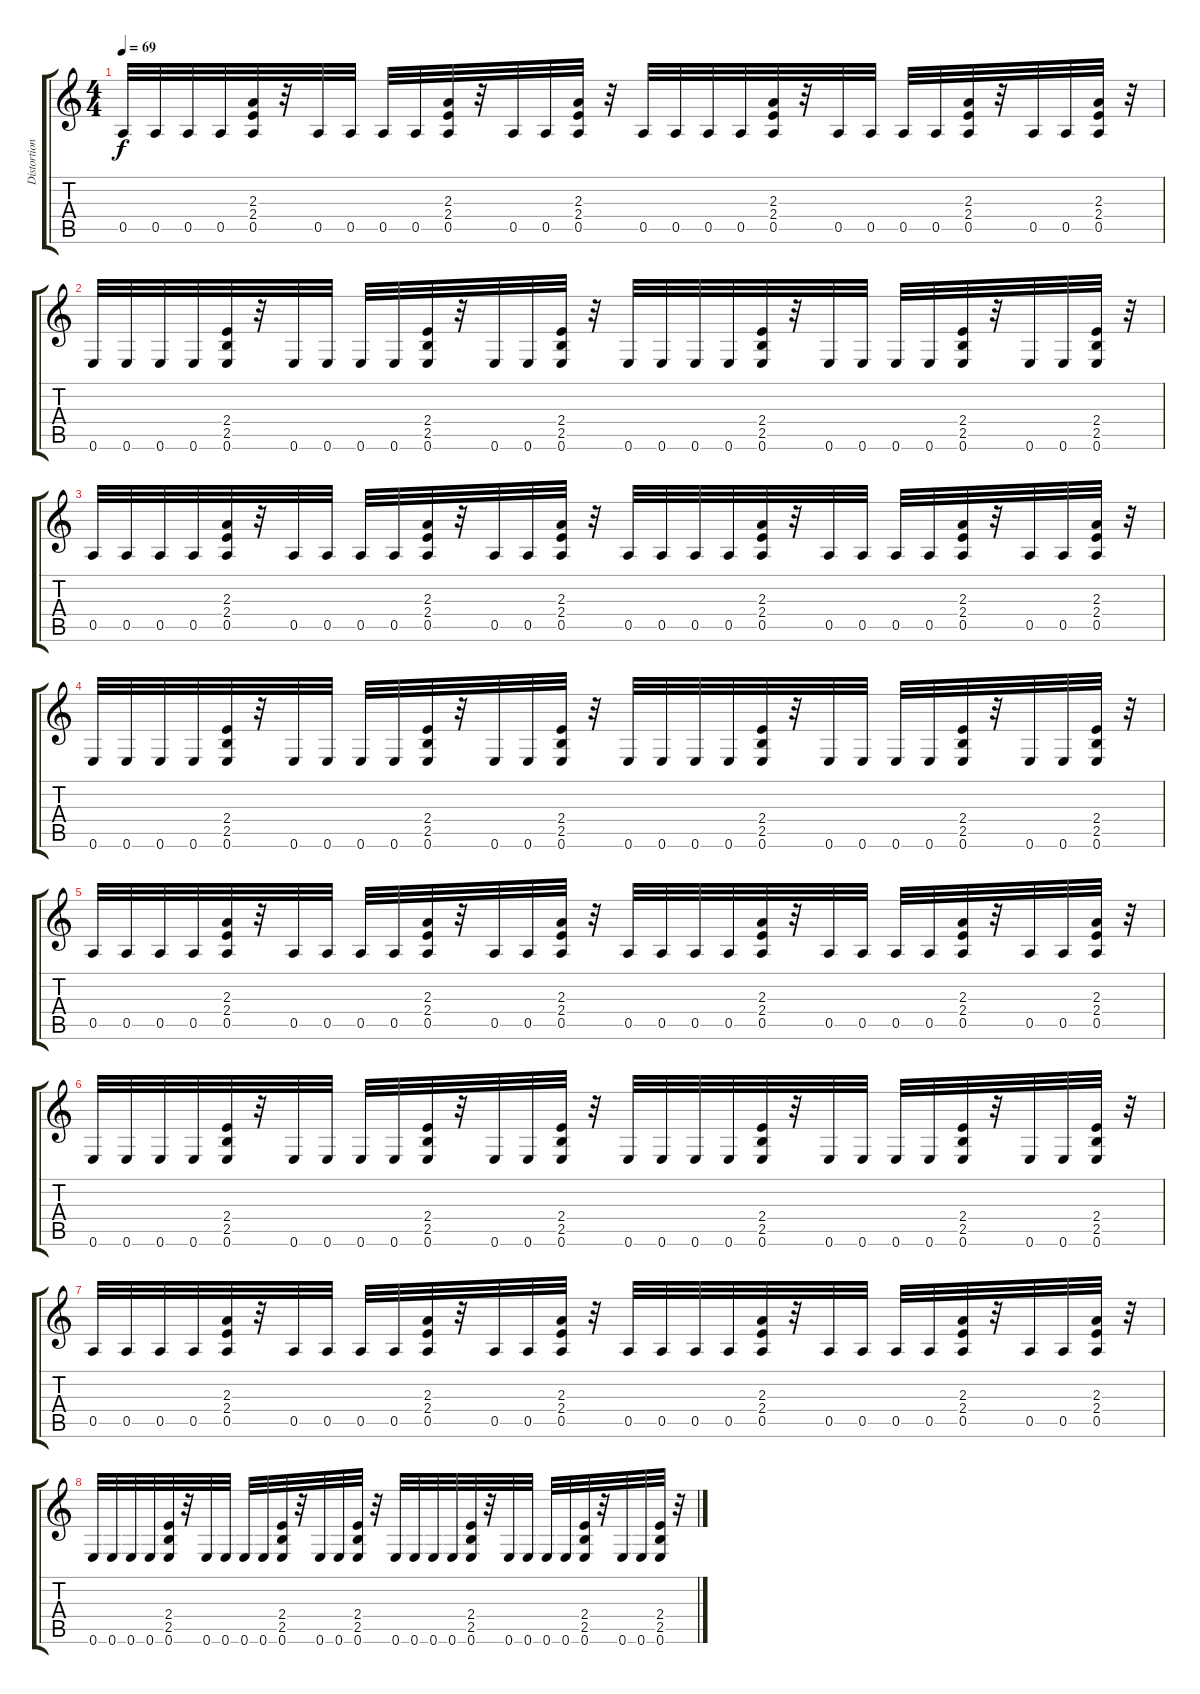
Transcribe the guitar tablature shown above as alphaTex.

\track ("Distortion I" "Distortion") {instrument distortionguitar}
\staff {score tabs}
\tuning (E4 B3 G3 D3 A2 E2) {hide}
\ts (4 4)
\tempo 69
\clef g2
\ks c
0.5.32{dy f} 0.5.32 0.5.32 0.5.32 (2.3 2.4 0.5).32 r.32 0.5.32 0.5.32 0.5.32 0.5.32 (2.3 2.4 0.5).32 r.32 0.5.32 0.5.32 (2.3 2.4 0.5).32 r.32 0.5.32 0.5.32 0.5.32 0.5.32 (2.3 2.4 0.5).32 r.32 0.5.32 0.5.32 0.5.32 0.5.32 (2.3 2.4 0.5).32 r.32 0.5.32 0.5.32 (2.3 2.4 0.5).32 r.32 |
0.6.32 0.6.32 0.6.32 0.6.32 (2.4 2.5 0.6).32 r.32 0.6.32 0.6.32 0.6.32 0.6.32 (2.4 2.5 0.6).32 r.32 0.6.32 0.6.32 (2.4 2.5 0.6).32 r.32 0.6.32 0.6.32 0.6.32 0.6.32 (2.4 2.5 0.6).32 r.32 0.6.32 0.6.32 0.6.32 0.6.32 (2.4 2.5 0.6).32 r.32 0.6.32 0.6.32 (2.4 2.5 0.6).32 r.32 |
0.5.32 0.5.32 0.5.32 0.5.32 (2.3 2.4 0.5).32 r.32 0.5.32 0.5.32 0.5.32 0.5.32 (2.3 2.4 0.5).32 r.32 0.5.32 0.5.32 (2.3 2.4 0.5).32 r.32 0.5.32 0.5.32 0.5.32 0.5.32 (2.3 2.4 0.5).32 r.32 0.5.32 0.5.32 0.5.32 0.5.32 (2.3 2.4 0.5).32 r.32 0.5.32 0.5.32 (2.3 2.4 0.5).32 r.32 |
0.6.32 0.6.32 0.6.32 0.6.32 (2.4 2.5 0.6).32 r.32 0.6.32 0.6.32 0.6.32 0.6.32 (2.4 2.5 0.6).32 r.32 0.6.32 0.6.32 (2.4 2.5 0.6).32 r.32 0.6.32 0.6.32 0.6.32 0.6.32 (2.4 2.5 0.6).32 r.32 0.6.32 0.6.32 0.6.32 0.6.32 (2.4 2.5 0.6).32 r.32 0.6.32 0.6.32 (2.4 2.5 0.6).32 r.32 |
0.5.32 0.5.32 0.5.32 0.5.32 (2.3 2.4 0.5).32 r.32 0.5.32 0.5.32 0.5.32 0.5.32 (2.3 2.4 0.5).32 r.32 0.5.32 0.5.32 (2.3 2.4 0.5).32 r.32 0.5.32 0.5.32 0.5.32 0.5.32 (2.3 2.4 0.5).32 r.32 0.5.32 0.5.32 0.5.32 0.5.32 (2.3 2.4 0.5).32 r.32 0.5.32 0.5.32 (2.3 2.4 0.5).32 r.32 |
0.6.32 0.6.32 0.6.32 0.6.32 (2.4 2.5 0.6).32 r.32 0.6.32 0.6.32 0.6.32 0.6.32 (2.4 2.5 0.6).32 r.32 0.6.32 0.6.32 (2.4 2.5 0.6).32 r.32 0.6.32 0.6.32 0.6.32 0.6.32 (2.4 2.5 0.6).32 r.32 0.6.32 0.6.32 0.6.32 0.6.32 (2.4 2.5 0.6).32 r.32 0.6.32 0.6.32 (2.4 2.5 0.6).32 r.32 |
0.5.32 0.5.32 0.5.32 0.5.32 (2.3 2.4 0.5).32 r.32 0.5.32 0.5.32 0.5.32 0.5.32 (2.3 2.4 0.5).32 r.32 0.5.32 0.5.32 (2.3 2.4 0.5).32 r.32 0.5.32 0.5.32 0.5.32 0.5.32 (2.3 2.4 0.5).32 r.32 0.5.32 0.5.32 0.5.32 0.5.32 (2.3 2.4 0.5).32 r.32 0.5.32 0.5.32 (2.3 2.4 0.5).32 r.32 |
0.6.32 0.6.32 0.6.32 0.6.32 (2.4 2.5 0.6).32 r.32 0.6.32 0.6.32 0.6.32 0.6.32 (2.4 2.5 0.6).32 r.32 0.6.32 0.6.32 (2.4 2.5 0.6).32 r.32 0.6.32 0.6.32 0.6.32 0.6.32 (2.4 2.5 0.6).32 r.32 0.6.32 0.6.32 0.6.32 0.6.32 (2.4 2.5 0.6).32 r.32 0.6.32 0.6.32 (2.4 2.5 0.6).32 r.32
